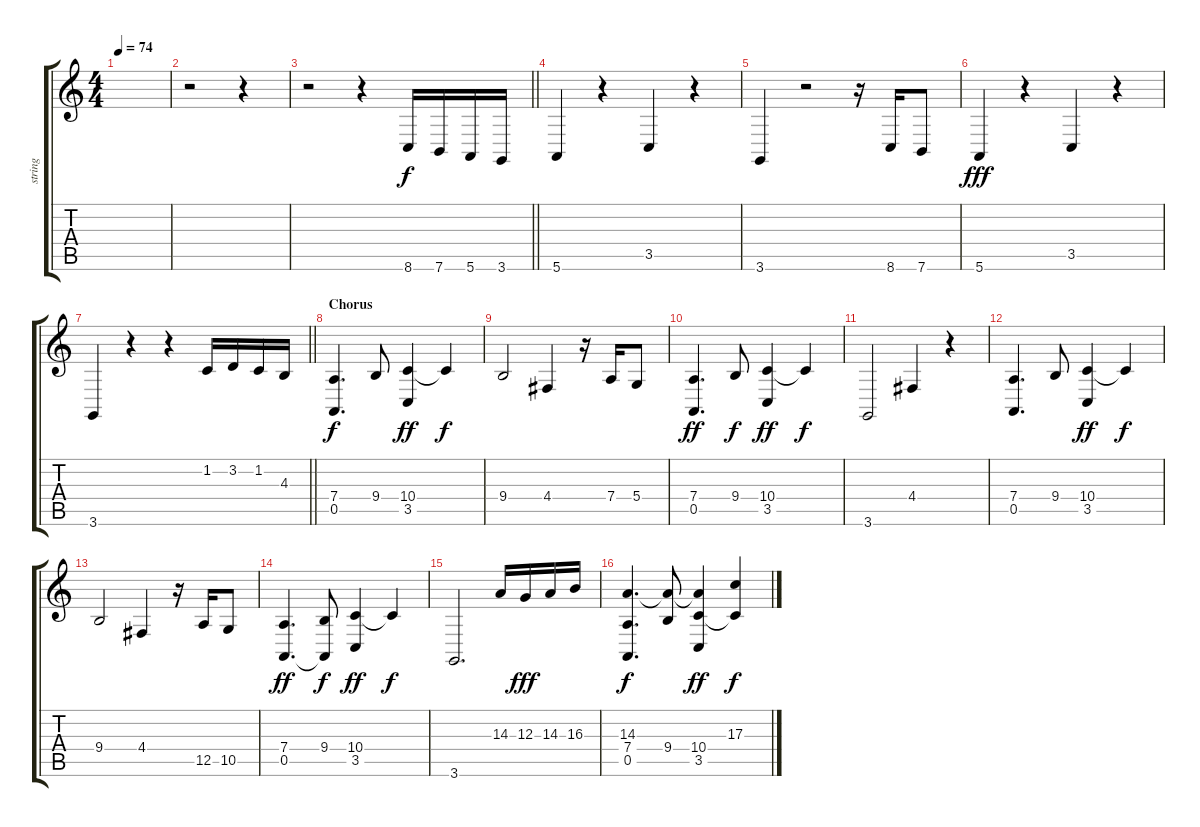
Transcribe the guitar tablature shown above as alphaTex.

\track ("string" "string") {instrument stringensemble1}
\staff {score tabs}
\tuning (E4 B3 G3 D3 A2 E2) {hide}
\ts (4 4)
\tempo 74
\clef g2
\ks c
|
r.2 r.4 |
\barLineRight lightlight
r.2 r.4 8.6.16 7.6.16 5.6.16 3.6.16 |
5.6.4 r.4 3.5.4 r.4 |
3.6.4 r.2 r.16 8.6.16 7.6.8{dy f} |
5.6.4{dy fff} r.4 3.5.4 r.4 |
\barLineRight lightlight
3.6.4 r.4 r.4 1.2.16 3.2.16 1.2.16 4.3.16 |
\section ("" "Chorus")
(7.4 0.5).4{d dy f} 9.4.8 (10.4 3.5).4{dy ff} 10.4{t}.4{dy f} |
9.4.2 4.4.4 r.16 7.4.16 5.4.8 |
(7.4 0.5).4{d dy ff} 9.4.8{dy f} (10.4 3.5).4{dy ff} 10.4{t}.4{dy f} |
3.6.2 4.4.4 r.4 |
(7.4 0.5).4{d} 9.4.8 (10.4 3.5).4{dy ff} 10.4{t}.4{dy f} |
9.4.2 4.4.4 r.16 12.5.16 10.5.8 |
(7.4 0.5).4{d dy ff} (9.4 0.5{t}).8{dy f} (10.4 3.5).4{dy ff} 10.4{t}.4{dy f} |
3.6.2{d} 14.3.16 12.3.16{dy fff} 14.3.16 16.3.16 |
(14.3 7.4 0.5).4{d dy f} (14.3{t} 9.4).8 (14.3{t} 10.4 3.5).4{dy ff} (17.3 10.4{t}).4{dy f}
